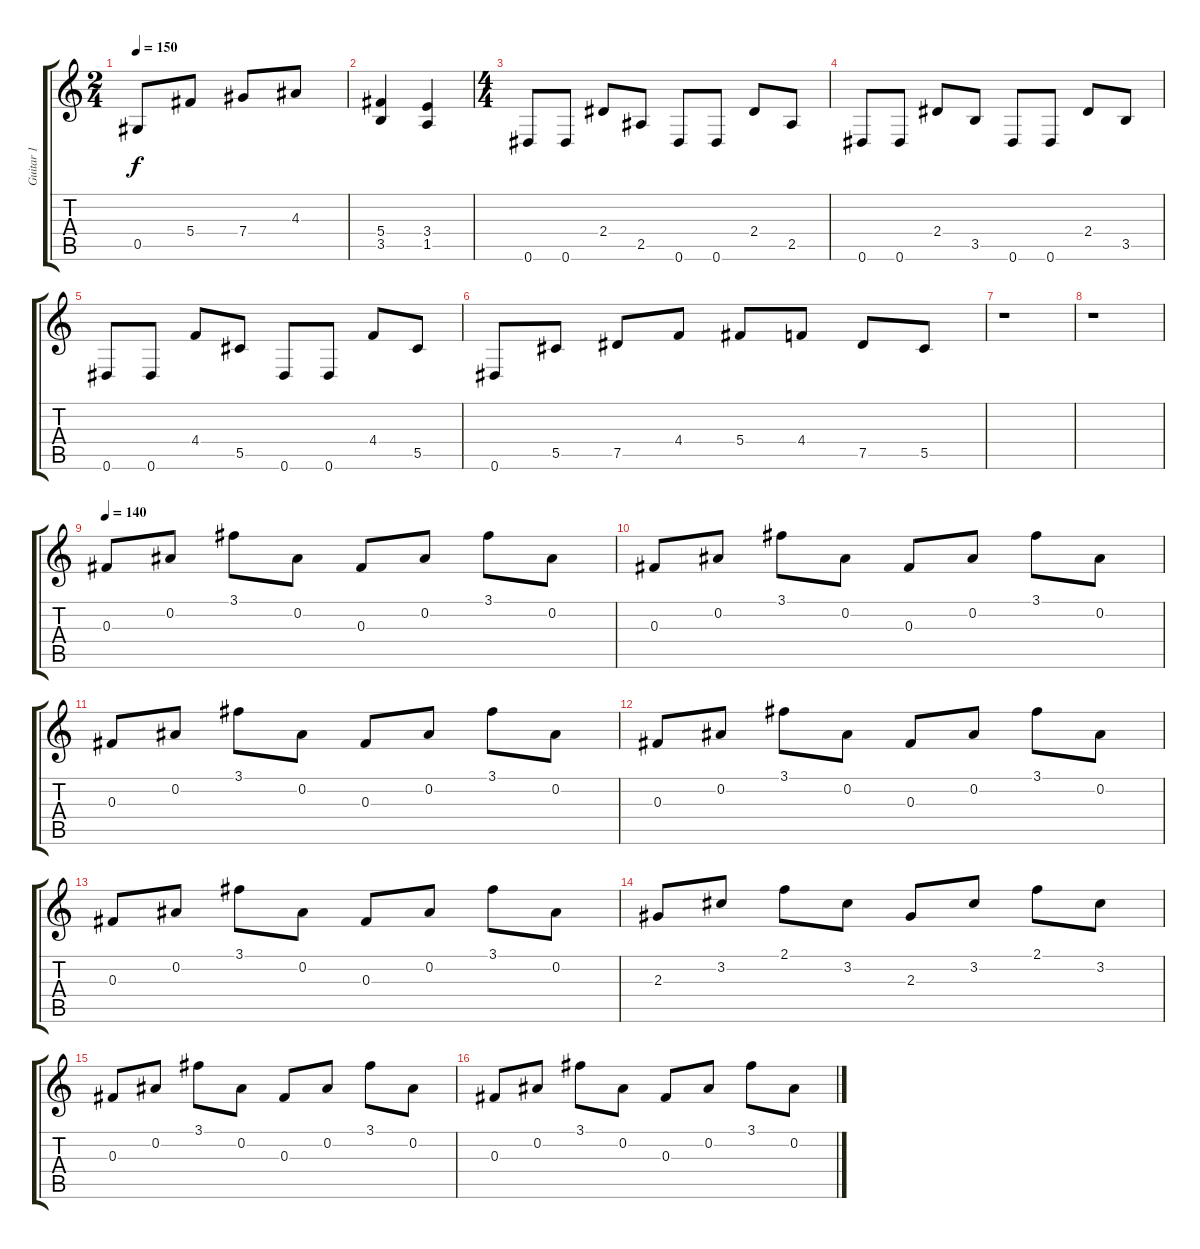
\track ("Guitar 1" "Guitar 1") {instrument distortionguitar}
\staff {score tabs}
\tuning (Eb4 Bb3 Gb3 Db3 Ab2 Eb2) {hide}
\ts (2 4)
\tempo 150
\clef g2
\ks c
0.5.8{dy f} 5.4.8 7.4.8 4.3.8 |
(5.4 3.5).4 (3.4 1.5).4 |
\ts (4 4)
0.6.8 0.6.8 2.4.8 2.5.8 0.6.8 0.6.8 2.4.8 2.5.8 |
0.6.8 0.6.8 2.4.8 3.5.8 0.6.8 0.6.8 2.4.8 3.5.8 |
0.6.8 0.6.8 4.4.8 5.5.8 0.6.8 0.6.8 4.4.8 5.5.8 |
0.6.8 5.5.8 7.5.8 4.4.8 5.4.8 4.4.8 7.5.8 5.5.8 |
r.1 |
r.1 |
\tempo 140
0.3.8{volume 11 instrument acousticguitarsteel} 0.2.8 3.1.8 0.2.8 0.3.8 0.2.8 3.1.8 0.2.8 |
0.3.8 0.2.8 3.1.8 0.2.8 0.3.8 0.2.8 3.1.8 0.2.8 |
0.3.8{instrument acousticguitarsteel} 0.2.8 3.1.8 0.2.8 0.3.8 0.2.8 3.1.8 0.2.8 |
0.3.8 0.2.8 3.1.8 0.2.8 0.3.8 0.2.8 3.1.8 0.2.8 |
0.3.8 0.2.8 3.1.8 0.2.8 0.3.8 0.2.8 3.1.8 0.2.8 |
2.3.8 3.2.8 2.1.8 3.2.8 2.3.8 3.2.8 2.1.8 3.2.8 |
0.3.8 0.2.8 3.1.8 0.2.8 0.3.8 0.2.8 3.1.8 0.2.8 |
0.3.8 0.2.8 3.1.8 0.2.8 0.3.8 0.2.8 3.1.8 0.2.8
